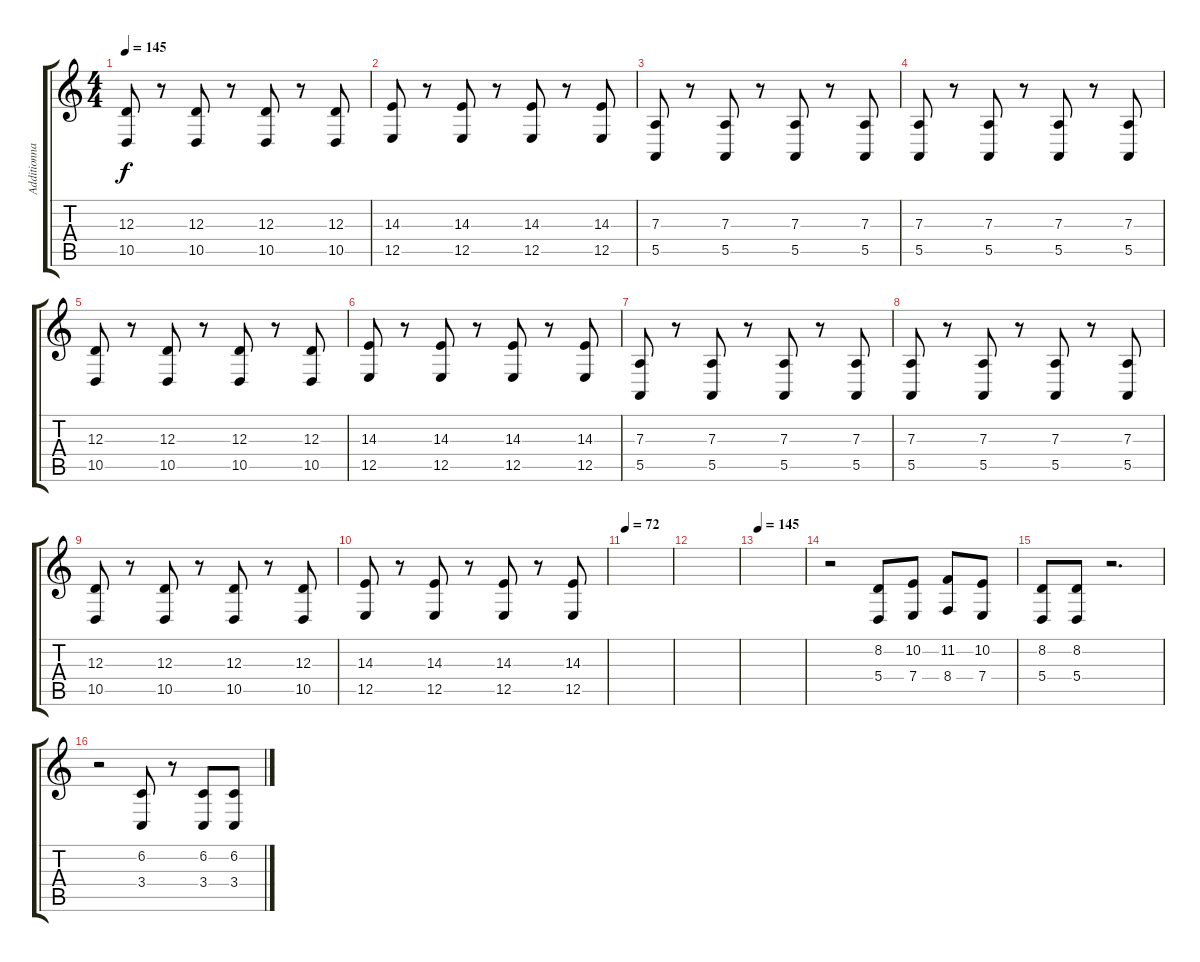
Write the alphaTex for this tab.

\track ("Additionnal" "Additionna") {instrument stringensemble1}
\staff {score tabs}
\tuning (B3 Gb3 D3 A2 E2 B1) {hide}
\ts (4 4)
\tempo 145
\clef g2
\ks c
(12.3 10.5).8{dy f} r.8 (12.3 10.5).8 r.8 (12.3 10.5).8 r.8 (12.3 10.5).8 |
(14.3 12.5).8 r.8 (14.3 12.5).8 r.8 (14.3 12.5).8 r.8 (14.3 12.5).8 |
(7.3 5.5).8 r.8 (7.3 5.5).8 r.8 (7.3 5.5).8 r.8 (7.3 5.5).8 |
(7.3 5.5).8 r.8 (7.3 5.5).8 r.8 (7.3 5.5).8 r.8 (7.3 5.5).8 |
(12.3 10.5).8 r.8 (12.3 10.5).8 r.8 (12.3 10.5).8 r.8 (12.3 10.5).8 |
(14.3 12.5).8 r.8 (14.3 12.5).8 r.8 (14.3 12.5).8 r.8 (14.3 12.5).8 |
(7.3 5.5).8 r.8 (7.3 5.5).8 r.8 (7.3 5.5).8 r.8 (7.3 5.5).8 |
(7.3 5.5).8 r.8 (7.3 5.5).8 r.8 (7.3 5.5).8 r.8 (7.3 5.5).8 |
(12.3 10.5).8 r.8 (12.3 10.5).8 r.8 (12.3 10.5).8 r.8 (12.3 10.5).8 |
(14.3 12.5).8 r.8 (14.3 12.5).8 r.8 (14.3 12.5).8 r.8 (14.3 12.5).8 |
\tempo 72
|
|
\tempo 145
|
r.2 (8.2 5.4).8 (10.2 7.4).8 (11.2 8.4).8 (10.2 7.4).8 |
(8.2 5.4).8 (8.2 5.4).8 r.2{d} |
r.2 (6.2 3.4).8 r.8 (6.2 3.4).8 (6.2 3.4).8
